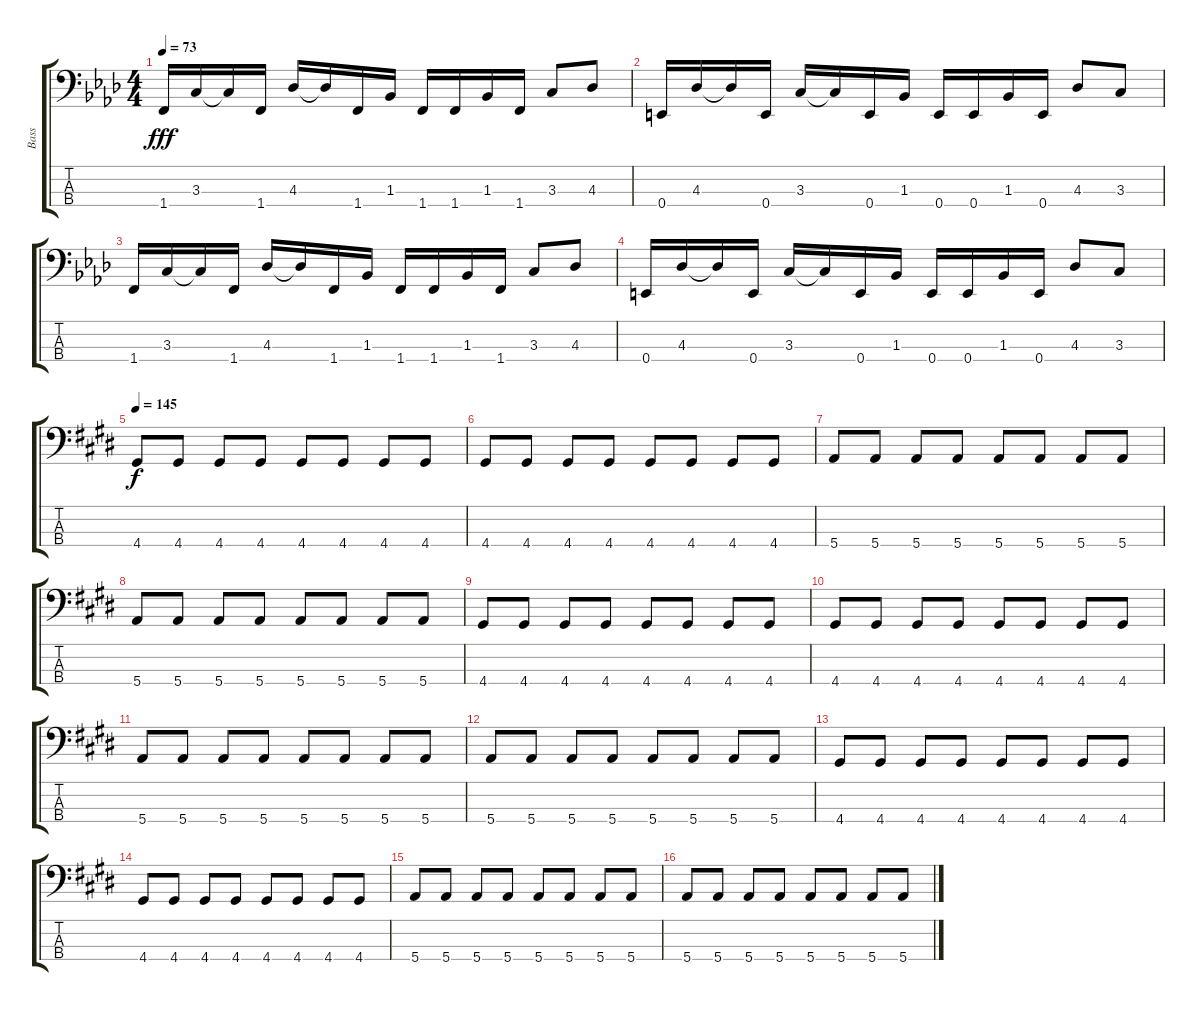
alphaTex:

\track ("Bass" "Bass") {instrument electricbassfinger}
\staff {score tabs}
\tuning (G2 D2 A1 E1) {hide}
\ts (4 4)
\tempo 73
\clef f4
\ks ab
1.4.16{dy fff} 3.3.16 3.3{t}.16 1.4.16 4.3.16 4.3{t}.16 1.4.16 1.3.16 1.4.16 1.4.16 1.3.16 1.4.16 3.3.8 4.3.8 |
0.4.16 4.3.16 4.3{t}.16 0.4.16 3.3.16 3.3{t}.16 0.4.16 1.3.16 0.4.16 0.4.16 1.3.16 0.4.16 4.3.8 3.3.8 |
1.4.16 3.3.16 3.3{t}.16 1.4.16 4.3.16 4.3{t}.16 1.4.16 1.3.16 1.4.16 1.4.16 1.3.16 1.4.16 3.3.8 4.3.8 |
0.4.16 4.3.16 4.3{t}.16 0.4.16 3.3.16 3.3{t}.16 0.4.16 1.3.16 0.4.16 0.4.16 1.3.16 0.4.16 4.3.8 3.3.8 |
\tempo 145
\ks e
4.4.8{dy f} 4.4.8 4.4.8 4.4.8 4.4.8 4.4.8 4.4.8 4.4.8 |
4.4.8 4.4.8 4.4.8 4.4.8 4.4.8 4.4.8 4.4.8 4.4.8 |
5.4.8 5.4.8 5.4.8 5.4.8 5.4.8 5.4.8 5.4.8 5.4.8 |
5.4.8 5.4.8 5.4.8 5.4.8 5.4.8 5.4.8 5.4.8 5.4.8 |
4.4.8 4.4.8 4.4.8 4.4.8 4.4.8 4.4.8 4.4.8 4.4.8 |
4.4.8 4.4.8 4.4.8 4.4.8 4.4.8 4.4.8 4.4.8 4.4.8 |
5.4.8 5.4.8 5.4.8 5.4.8 5.4.8 5.4.8 5.4.8 5.4.8 |
5.4.8 5.4.8 5.4.8 5.4.8 5.4.8 5.4.8 5.4.8 5.4.8 |
4.4.8 4.4.8 4.4.8 4.4.8 4.4.8 4.4.8 4.4.8 4.4.8 |
4.4.8 4.4.8 4.4.8 4.4.8 4.4.8 4.4.8 4.4.8 4.4.8 |
5.4.8 5.4.8 5.4.8 5.4.8 5.4.8 5.4.8 5.4.8 5.4.8 |
5.4.8 5.4.8 5.4.8 5.4.8 5.4.8 5.4.8 5.4.8 5.4.8
